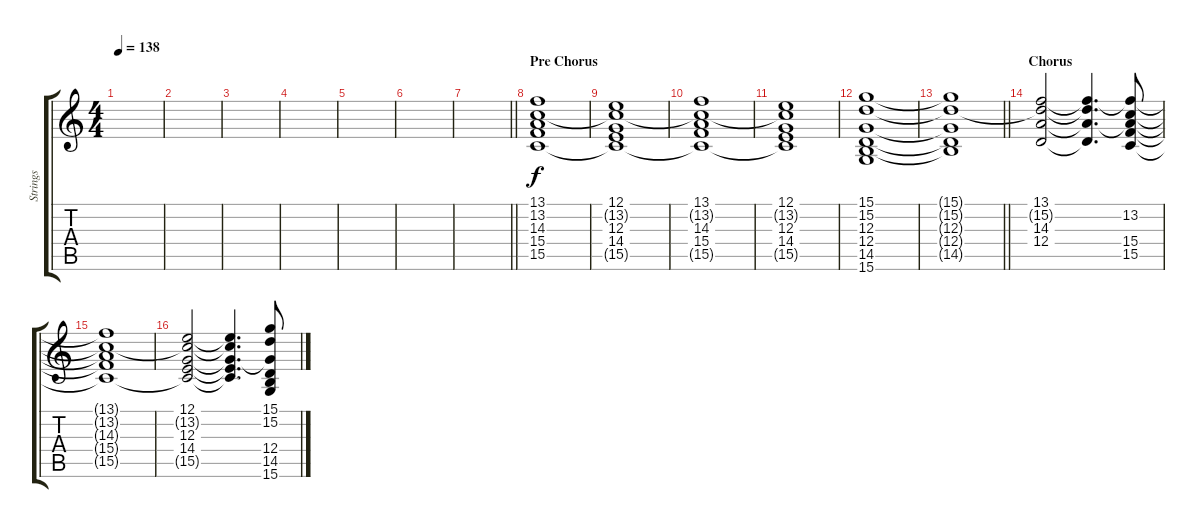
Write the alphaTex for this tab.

\track ("Strings" "Strings") {instrument stringensemble2}
\staff {score tabs}
\tuning (E4 B3 G3 D3 A2 E2) {hide}
\ts (4 4)
\tempo 138
\clef g2
\ks c
|
|
|
|
|
|
\barLineRight lightlight
|
\section ("" "Pre Chorus")
(13.1 13.2 14.3 15.4 15.5).1 |
(12.1 13.2{t} 12.3 14.4 15.5{t}).1 |
(13.1 13.2{t} 14.3 15.4 15.5{t}).1 |
(12.1 13.2{t} 12.3 14.4 15.5{t}).1 |
(15.1 15.2 12.3 12.4 14.5 15.6).1 |
\barLineRight lightlight
(15.1{t} 15.2{t} 12.3{t} 12.4{t} 14.5{t}).1 |
\section ("" "Chorus")
(13.1 15.2{t} 14.3 12.4).2 (13.1{t} 15.2{t} 14.3{t} 12.4{t}).4{d} (13.1{t} 13.2 14.3{t} 15.4 15.5).8 |
(13.1{t} 13.2{t} 14.3{t} 15.4{t} 15.5{t}).1 |
(12.1 13.2{t} 12.3 14.4 15.5{t}).2 (12.1{t} 13.2{t} 12.3{t} 14.4{t} 15.5{t}).4{d} (15.1 15.2 12.3{t} 12.4 14.5 15.6).8
